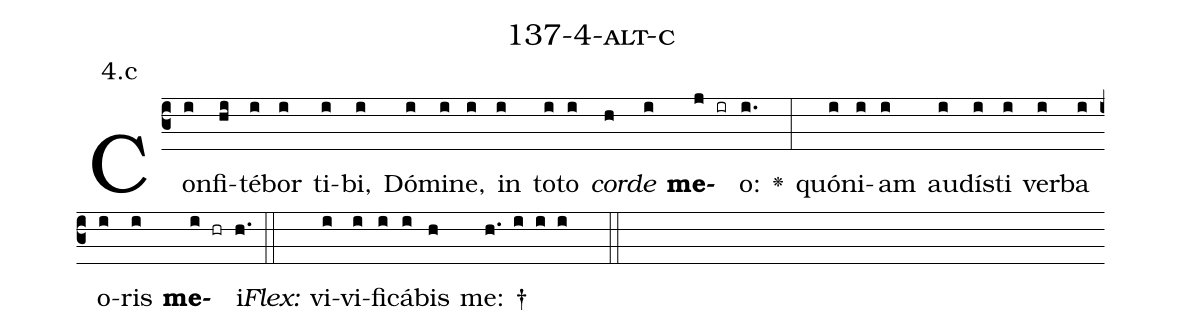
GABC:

name: 137-4-alt-c;
annotation: 4.c;
%%
(c3)Con(i)fi(hi)té(i)bor(i) ti(i)bi,(i) Dó(i)mi(i)ne,(i) in(i) to(i)to(i) <i>cor</i>(h)<i>de</i>(i) <b>me</b>(j ir)o:(i.) <v>\greheightstar</v>(:) quón(i)i(i)am(i) au(i)dís(i)ti(i) ver(i)ba(i) o(i)ris(i) <b>me</b>(i hr)i.(h.) (::)
<i>Flex:</i>()  vi(i)vi(i)fi(i)cá(i)bis(h) me: †(h. i i i  ::)

%E(i) u(i) o(i) u(i) a(i) e.(h.) (::)
